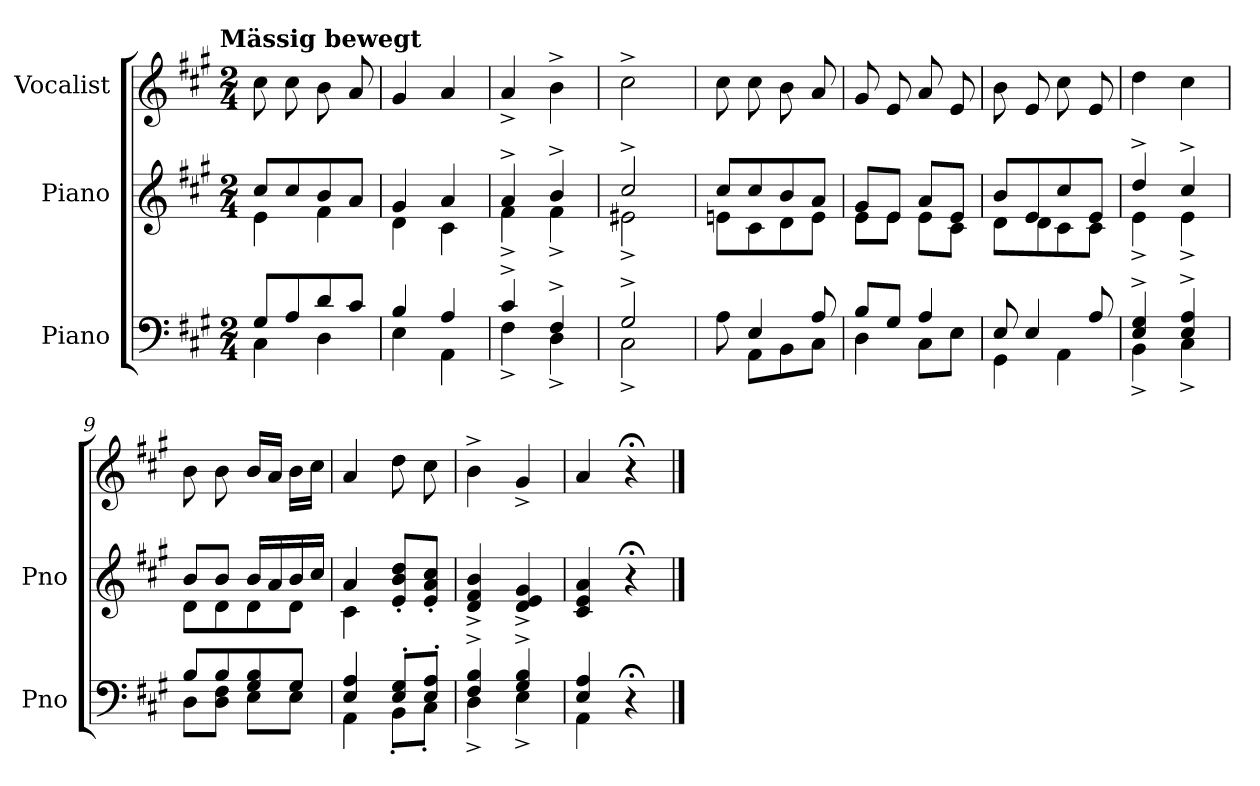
**kern	**kern	**kern
*part3	*part2	*part1
*staff3	*staff2	*staff1
*I"Piano	*I"Piano	*I"Vocalist
*I'Pno	*I'Pno	*
*clefF4	*clefG2	*clefG2
*k[f#c#g#]	*k[f#c#g#]	*k[f#c#g#]
*A:	*A:	*A:
!!LO:TX:omd:t=Mässig bewegt
*M2/4	*M2/4	*M2/4
*MM96	*MM96	*MM96
=1	=1	=1
*^	*^	*
8G#L	4C#	8cc#L	4e	8cc#
8A	.	8cc#	.	8cc#
8d	4D	8b	4f#	8b
8c#J	.	8aJ	.	8a
=2	=2	=2	=2	=2
4B	4E	4g#	4d	4g#
4A	4AA	4a	4c#	4a
=3	=3	=3	=3	=3
4c#^	4F#^	4a^	4f#^	4a^
4F#^	4D^	4b^	4f#^	4b^
=4	=4	=4	=4	=4
2G#^	2C#^	2cc#^	2e#X^	2cc#^
=5	=5	=5	=5	=5
8A	8ryy	8cc#L	8enL	8cc#
4E	8AAL	8cc#	8c#	8cc#
.	8BB	8b	8d	8b
8A	8C#J	8aJ	8eJ	8a
=6	=6	=6	=6	=6
8BL	4D	8g#L	8eL	8g#
8G#J	.	8eJ	8eJ	8e
4A	8C#L	8aL	8eL	8a
.	8EJ	8eJ	8c#J	8e
=7	=7	=7	=7	=7
8E	4GG#	8bL	8dL	8b
4E	.	8e	8d	8e
.	4AA	8cc#	8c#	8cc#
8A	.	8eJ	8c#J	8e
=8	=8	=8	=8	=8
4E^ 4G#^	4BB^	4dd^	4e^	4dd
4E^ 4A^	4C#^	4cc#^	4e^	4cc#
=9	=9	=9	=9	=9
8BL	8DL	8bL	8dL	8b
8B	8D 8F#J	8bJ	8d	8b
8G# 8B	8EL	16bLL	8d	16bLL
.	.	16a	.	16aJJ
8G#J	8EJ	16b	8dJ	16bLL
.	.	16cc#JJ	.	16cc#JJ
=10	=10	=10	=10	=10
4E 4A	4AA	4a	4c#	4a
8E' 8G#'L	8BB'L	8e' 8b' 8dd'L	4ryy	8dd
8E' 8A'J	8C#'J	8e' 8a' 8cc#'J	.	8cc#
*	*	*v	*v	*
=11	=11	=11	=11
4F#^ 4B^	4D^	4d^ 4f#^ 4b^	4b^
4G#^ 4B^	4E^	4d^ 4e^ 4g#^	4g#^
=12	=12	=12	=12
4E 4A	4AA	4c# 4e 4a	4a
4r;<	4ryy	4r;<	4r;<
*v	*v	*	*
==	==	==
*-	*-	*-
